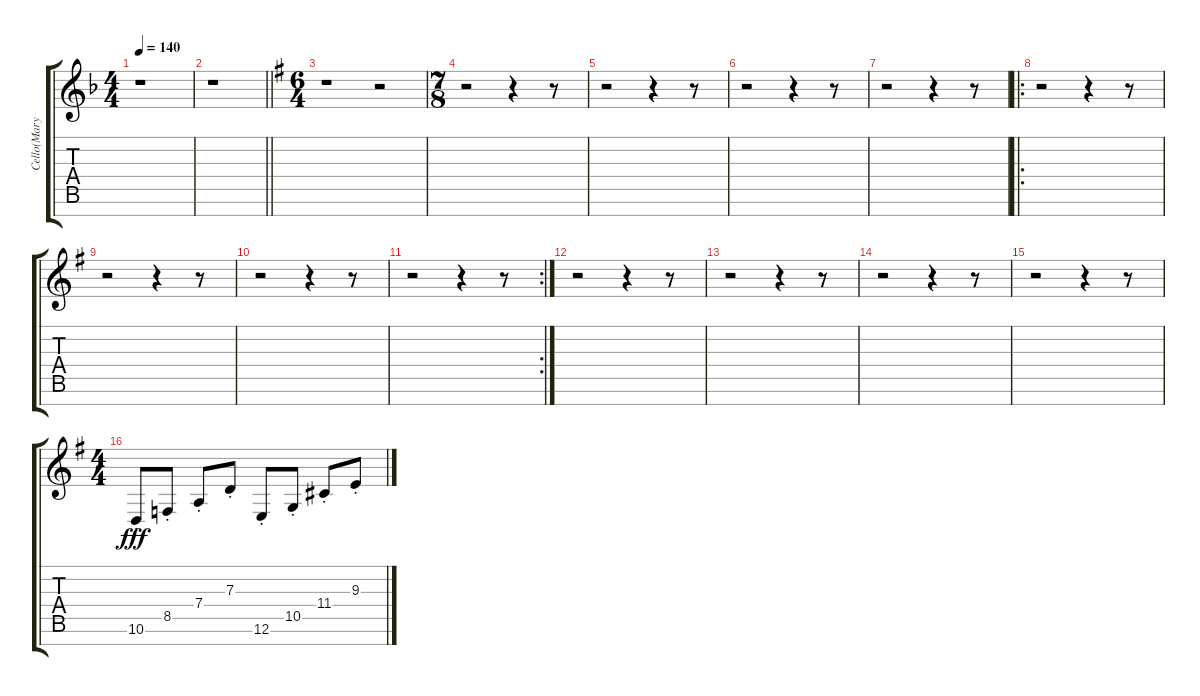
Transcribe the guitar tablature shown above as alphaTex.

\track ("Cello(Mary Wooten)" "Cello(Mary") {instrument cello}
\staff {score tabs}
\tuning (E4 B3 G3 D3 A2 E2 B1) {hide}
\ts (4 4)
\tempo 140
\clef g2
\ks f
r.1{dy fff} |
\barLineRight lightlight
r.1 |
\ts (6 4)
\ks g
r.1 r.2 |
\ts (7 8)
r.2 r.4 r.8 |
r.2 r.4 r.8 |
r.2 r.4 r.8 |
r.2 r.4 r.8 |
\ro
r.2 r.4 r.8 |
r.2 r.4 r.8 |
r.2 r.4 r.8 |
\rc 2
r.2 r.4 r.8 |
r.2 r.4 r.8 |
r.2 r.4 r.8 |
r.2 r.4 r.8 |
r.2 r.4 r.8 |
\ts (4 4)
10.6{st}.8 8.5{st}.8 7.4{st}.8 7.3{st}.8 12.6{st}.8 10.5{st}.8 11.4{st}.8 9.3{st}.8
